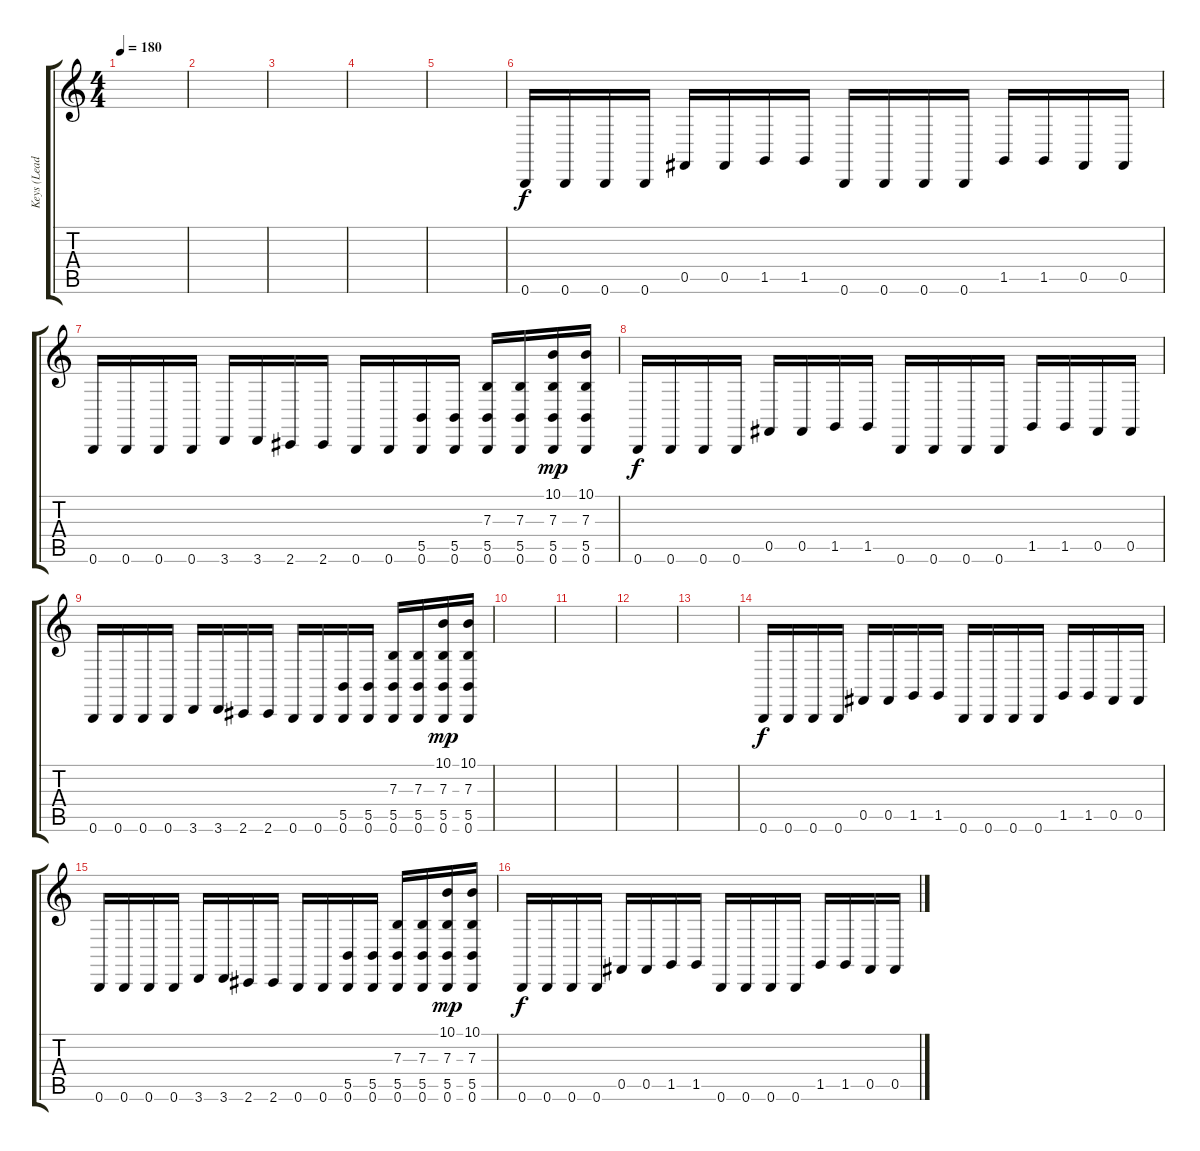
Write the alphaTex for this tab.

\track ("Keys (Lead)" "Keys (Lead") {instrument lead1square}
\staff {score tabs}
\tuning (Db4 Ab3 E3 B2 Gb2 B1) {hide}
\ts (4 4)
\tempo 180
\clef g2
\ks c
|
|
|
|
|
0.6.16{volume 13} 0.6.16 0.6.16 0.6.16 0.5.16 0.5.16 1.5.16 1.5.16 0.6.16 0.6.16 0.6.16 0.6.16 1.5.16 1.5.16 0.5.16 0.5.16 |
0.6.16{volume 13} 0.6.16 0.6.16 0.6.16 3.6.16 3.6.16 2.6.16 2.6.16 0.6.16 0.6.16 (5.5 0.6).16 (5.5 0.6).16 (7.3 5.5 0.6).16 (7.3 5.5 0.6).16 (10.1 7.3 5.5 0.6).16{dy mp} (10.1 7.3 5.5 0.6).16 |
0.6.16{dy f volume 13} 0.6.16 0.6.16 0.6.16 0.5.16 0.5.16 1.5.16 1.5.16 0.6.16 0.6.16 0.6.16 0.6.16 1.5.16 1.5.16 0.5.16 0.5.16 |
0.6.16{volume 13} 0.6.16 0.6.16 0.6.16 3.6.16 3.6.16 2.6.16 2.6.16 0.6.16 0.6.16 (5.5 0.6).16 (5.5 0.6).16 (7.3 5.5 0.6).16 (7.3 5.5 0.6).16 (10.1 7.3 5.5 0.6).16{dy mp} (10.1 7.3 5.5 0.6).16 |
|
|
|
|
0.6.16{dy f volume 13} 0.6.16 0.6.16 0.6.16 0.5.16 0.5.16 1.5.16 1.5.16 0.6.16 0.6.16 0.6.16 0.6.16 1.5.16 1.5.16 0.5.16 0.5.16 |
0.6.16{volume 13} 0.6.16 0.6.16 0.6.16 3.6.16 3.6.16 2.6.16 2.6.16 0.6.16 0.6.16 (5.5 0.6).16 (5.5 0.6).16 (7.3 5.5 0.6).16 (7.3 5.5 0.6).16 (10.1 7.3 5.5 0.6).16{dy mp} (10.1 7.3 5.5 0.6).16 |
0.6.16{dy f volume 13} 0.6.16 0.6.16 0.6.16 0.5.16 0.5.16 1.5.16 1.5.16 0.6.16 0.6.16 0.6.16 0.6.16 1.5.16 1.5.16 0.5.16 0.5.16
